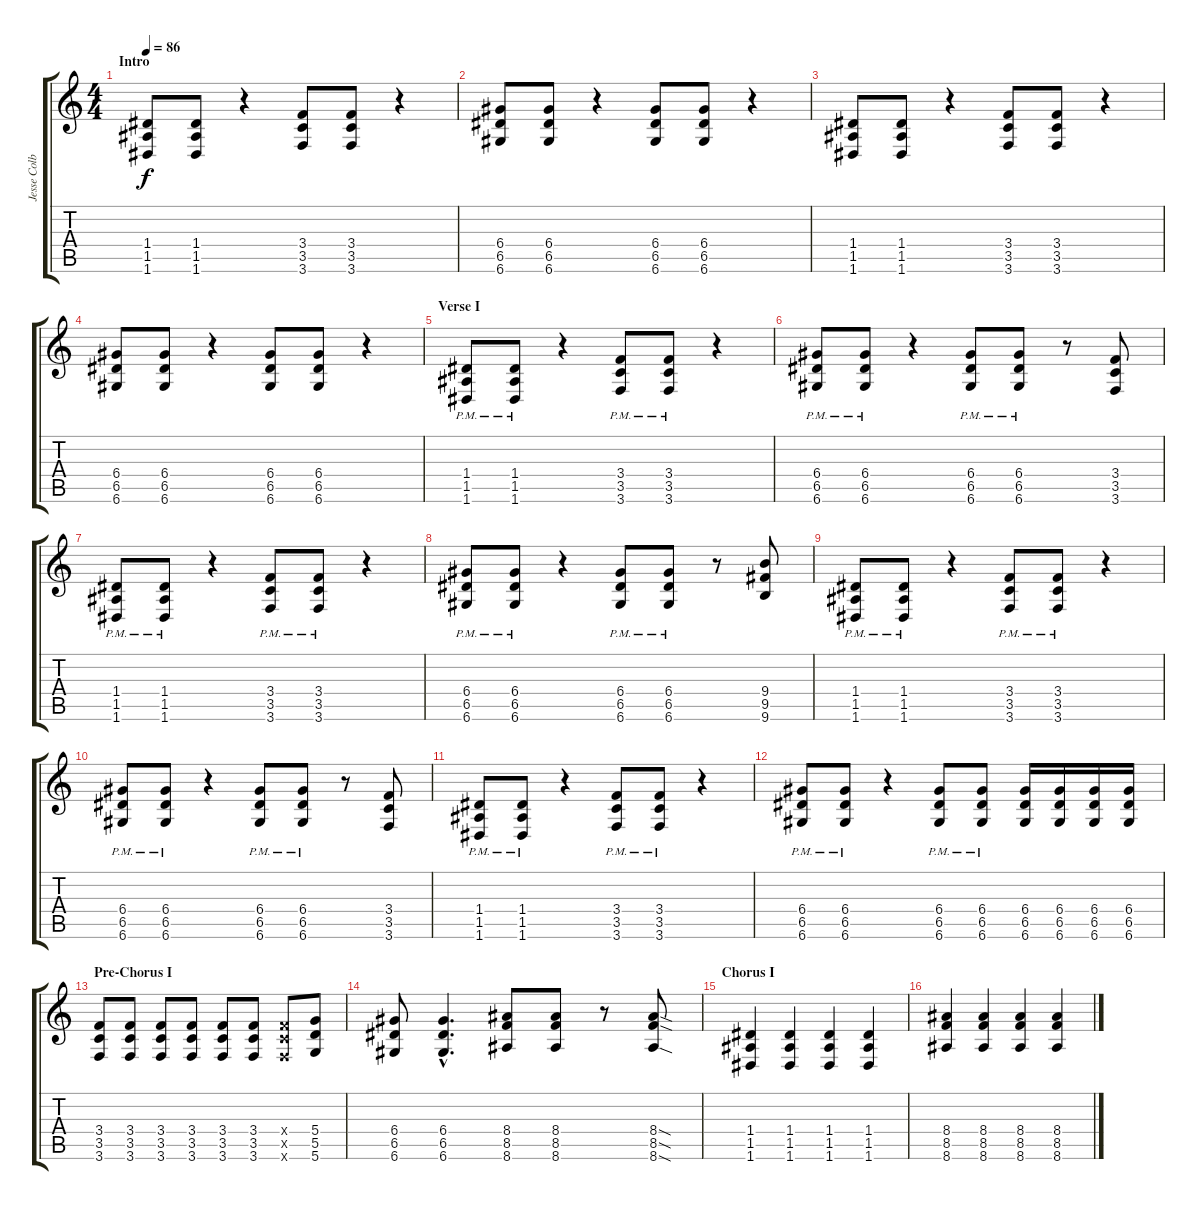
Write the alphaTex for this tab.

\track ("Jesse Colburn - Rythm Guitar" "Jesse Colb") {instrument distortionguitar}
\staff {score tabs}
\tuning (E4 B3 G3 D3 A2 D2) {hide}
\ts (4 4)
\section ("" "Intro")
\tempo 86
\clef g2
\ks c
(1.4 1.5 1.6).8{dy f instrument distortionguitar} (1.4 1.5 1.6).8 r.4 (3.4 3.5 3.6).8 (3.4 3.5 3.6).8 r.4 |
(6.4 6.5 6.6).8 (6.4 6.5 6.6).8 r.4 (6.4 6.5 6.6).8 (6.4 6.5 6.6).8 r.4 |
(1.4 1.5 1.6).8 (1.4 1.5 1.6).8 r.4 (3.4 3.5 3.6).8 (3.4 3.5 3.6).8 r.4 |
(6.4 6.5 6.6).8 (6.4 6.5 6.6).8 r.4 (6.4 6.5 6.6).8 (6.4 6.5 6.6).8 r.4 |
\section ("" "Verse I")
(1.4{pm} 1.5{pm} 1.6{pm}).8 (1.4{pm} 1.5{pm} 1.6{pm}).8 r.4 (3.4{pm} 3.5{pm} 3.6{pm}).8 (3.4{pm} 3.5{pm} 3.6{pm}).8 r.4 |
(6.4{pm} 6.5{pm} 6.6{pm}).8 (6.4{pm} 6.5{pm} 6.6{pm}).8 r.4 (6.4{pm} 6.5{pm} 6.6{pm}).8 (6.4{pm} 6.5{pm} 6.6{pm}).8 r.8 (3.4 3.5 3.6).8 |
(1.4{pm} 1.5{pm} 1.6{pm}).8 (1.4{pm} 1.5{pm} 1.6{pm}).8 r.4 (3.4{pm} 3.5{pm} 3.6{pm}).8 (3.4{pm} 3.5{pm} 3.6{pm}).8 r.4 |
(6.4{pm} 6.5{pm} 6.6{pm}).8 (6.4{pm} 6.5{pm} 6.6{pm}).8 r.4 (6.4{pm} 6.5{pm} 6.6{pm}).8 (6.4{pm} 6.5{pm} 6.6{pm}).8 r.8 (9.4 9.5 9.6).8 |
(1.4{pm} 1.5{pm} 1.6{pm}).8 (1.4{pm} 1.5{pm} 1.6{pm}).8 r.4 (3.4{pm} 3.5{pm} 3.6{pm}).8 (3.4{pm} 3.5{pm} 3.6{pm}).8 r.4 |
(6.4{pm} 6.5{pm} 6.6{pm}).8 (6.4{pm} 6.5{pm} 6.6{pm}).8 r.4 (6.4{pm} 6.5{pm} 6.6{pm}).8 (6.4{pm} 6.5{pm} 6.6{pm}).8 r.8 (3.4 3.5 3.6).8 |
(1.4{pm} 1.5{pm} 1.6{pm}).8 (1.4{pm} 1.5{pm} 1.6{pm}).8 r.4 (3.4{pm} 3.5{pm} 3.6{pm}).8 (3.4{pm} 3.5{pm} 3.6{pm}).8 r.4 |
(6.4{pm} 6.5{pm} 6.6{pm}).8 (6.4{pm} 6.5{pm} 6.6{pm}).8 r.4 (6.4{pm} 6.5{pm} 6.6{pm}).8 (6.4{pm} 6.5{pm} 6.6{pm}).8 (6.4 6.5 6.6).16 (6.4 6.5 6.6).16 (6.4 6.5 6.6).16 (6.4 6.5 6.6).16 |
\section ("" "Pre-Chorus I")
(3.4 3.5 3.6).8 (3.4 3.5 3.6).8 (3.4 3.5 3.6).8 (3.4 3.5 3.6).8 (3.4 3.5 3.6).8 (3.4 3.5 3.6).8 (3.4{x} 3.5{x} 3.6{x}).8 (5.4 5.5 5.6).8 |
(6.4 6.5 6.6).8 (6.4{hac} 6.5{hac} 6.6{hac}).4{d} (8.4 8.5 8.6).8 (8.4 8.5 8.6).8 r.8 (8.4{sod} 8.5{sod} 8.6{sod}).8 |
\section ("" "Chorus I")
(1.4 1.5 1.6).4 (1.4 1.5 1.6).4 (1.4 1.5 1.6).4 (1.4 1.5 1.6).4 |
(8.4 8.5 8.6).4 (8.4 8.5 8.6).4 (8.4 8.5 8.6).4 (8.4 8.5 8.6).4
